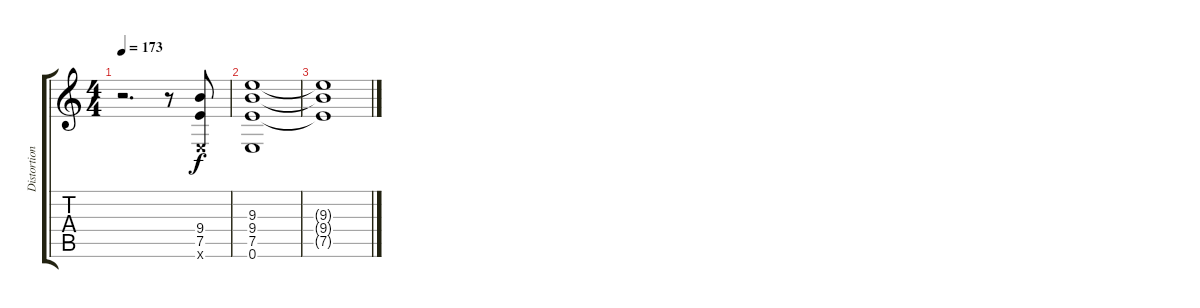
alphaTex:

\track ("Distortion" "Distortion") {instrument overdrivenguitar}
\staff {score tabs}
\tuning (E4 B3 G3 D3 A2 E2) {hide}
\ts (4 4)
\tempo 173
\clef g2
\ks c
r.2{d dy f} r.8 (9.4 7.5 0.6{x}).8 |
(9.3 9.4 7.5 0.6).1 |
(9.3{t} 9.4{t} 7.5{t}).1
